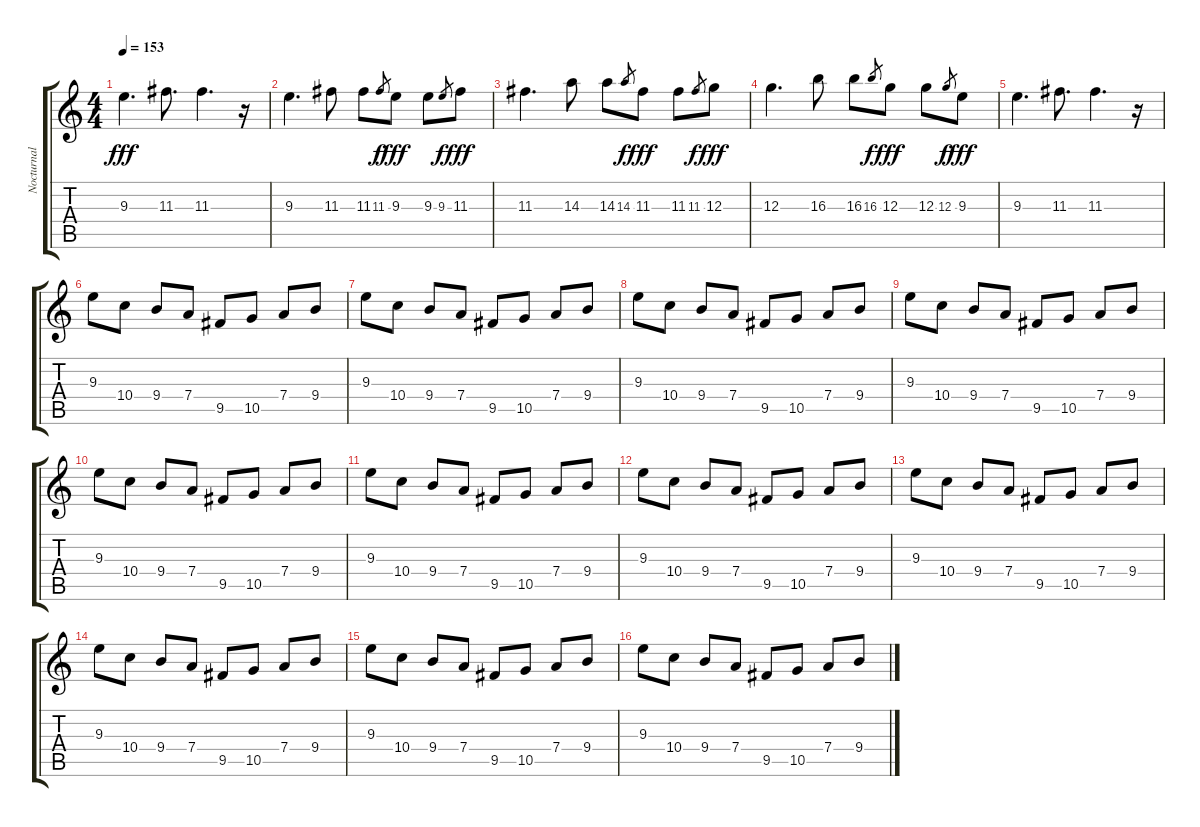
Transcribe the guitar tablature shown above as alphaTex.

\track ("Nocturnal Krieg." "Nocturnal ") {instrument distortionguitar}
\staff {score tabs}
\tuning (E4 B3 G3 D3 A2 E2) {hide}
\ts (4 4)
\tempo 153
\clef g2
\ks c
9.3.4{d dy fff} 11.3.8{d} 11.3.4{d} r.16 |
9.3.4{d} 11.3.8 11.3.8 11.3.8{gr dy f} 9.3.8{dy fff} 9.3.8 9.3.8{gr dy f} 11.3.8{dy fff} |
11.3.4{d} 14.3.8 14.3.8 14.3.8{gr dy f} 11.3.8{dy fff} 11.3.8 11.3.8{gr dy f} 12.3.8{dy fff} |
12.3.4{d} 16.3.8 16.3.8 16.3.8{gr dy f} 12.3.8{dy fff} 12.3.8 12.3.8{gr dy f} 9.3.8{dy fff} |
9.3.4{d} 11.3.8{d} 11.3.4{d} r.16 |
9.3.8 10.4.8 9.4.8 7.4.8 9.5.8 10.5.8 7.4.8 9.4.8 |
9.3.8 10.4.8 9.4.8 7.4.8 9.5.8 10.5.8 7.4.8 9.4.8 |
9.3.8 10.4.8 9.4.8 7.4.8 9.5.8 10.5.8 7.4.8 9.4.8 |
9.3.8 10.4.8 9.4.8 7.4.8 9.5.8 10.5.8 7.4.8 9.4.8 |
9.3.8 10.4.8 9.4.8 7.4.8 9.5.8 10.5.8 7.4.8 9.4.8 |
9.3.8 10.4.8 9.4.8 7.4.8 9.5.8 10.5.8 7.4.8 9.4.8 |
9.3.8 10.4.8 9.4.8 7.4.8 9.5.8 10.5.8 7.4.8 9.4.8 |
9.3.8 10.4.8 9.4.8 7.4.8 9.5.8 10.5.8 7.4.8 9.4.8 |
9.3.8 10.4.8 9.4.8 7.4.8 9.5.8 10.5.8 7.4.8 9.4.8 |
9.3.8 10.4.8 9.4.8 7.4.8 9.5.8 10.5.8 7.4.8 9.4.8 |
9.3.8 10.4.8 9.4.8 7.4.8 9.5.8 10.5.8 7.4.8 9.4.8
